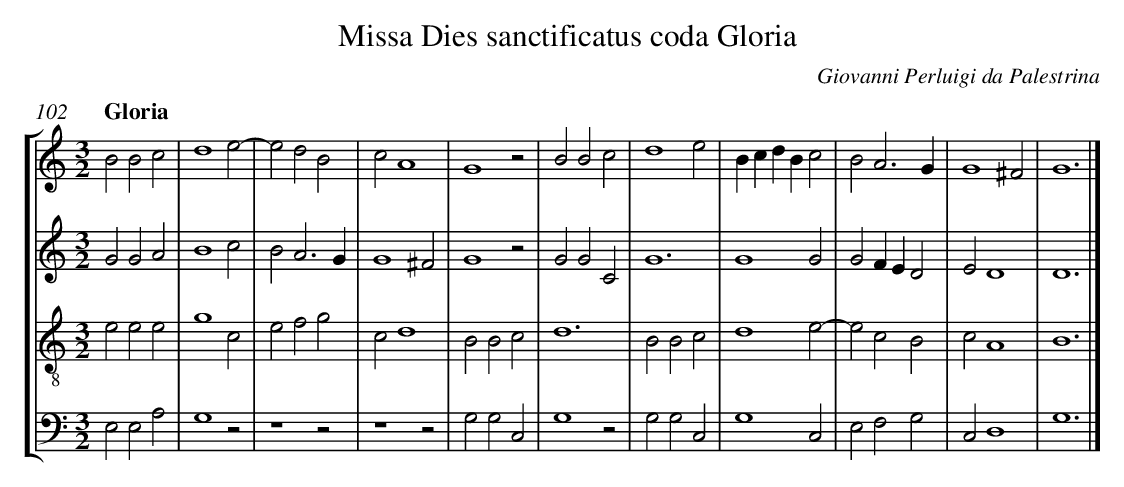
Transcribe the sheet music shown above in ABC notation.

X:1
T: Missa Dies sanctificatus coda Gloria
C: Giovanni Perluigi da Palestrina
L: 1/4
M: 3/2
Q: "Gloria"
%%staves [1 2 3 4]
V: 1 clef=treble
V: 2 clef=treble
V: 3 clef=treble-8
V: 4 clef=bass
K: C
[V:1] B2B2c2 |
[V:2] G2G2A2 |
[V:3] e2e2e2 |
[V:4] E,2E,2A,2 |
[V:1] d4e2- |
[V:2] B4c2 |
[V:3] g4c2 |
[V:4] G,4z2 |
[V:1] e2d2B2 |
[V:2] B2A3G |
[V:3] e2f2g2 |
[V:4] z4z2 |
[V:1] c2A4 |
[V:2] G4^F2 |
[V:3] c2d4 |
[V:4] z4z2 |
[V:1] G4z2 |
[V:2] G4z2 |
[V:3] B2B2c2 |
[V:4] G,2G,2C,2 |
[V:1] B2B2c2 |
[V:2] G2G2C2 |
[V:3] d6 |
[V:4] G,4z2 |
[V:1] d4e2 |
[V:2] G6 |
[V:3] B2B2c2 |
[V:4] G,2G,2C,2 |
[V:1] BcdBc2 |
[V:2] G4G2 |
[V:3] d4e2- |
[V:4] G,4C,2 |
[V:1] B2A3G |
[V:2] G2FED2 |
[V:3] e2c2B2 |
[V:4] E,2F,2G,2 |
[V:1] G4^F2 |
[V:2] E2D4 |
[V:3] c2A4 |
[V:4] C,2D,4 |
[V:1] G6 |]
[V:2] D6 |]
[V:3] B6 |]
[V:4] G,6 |]
